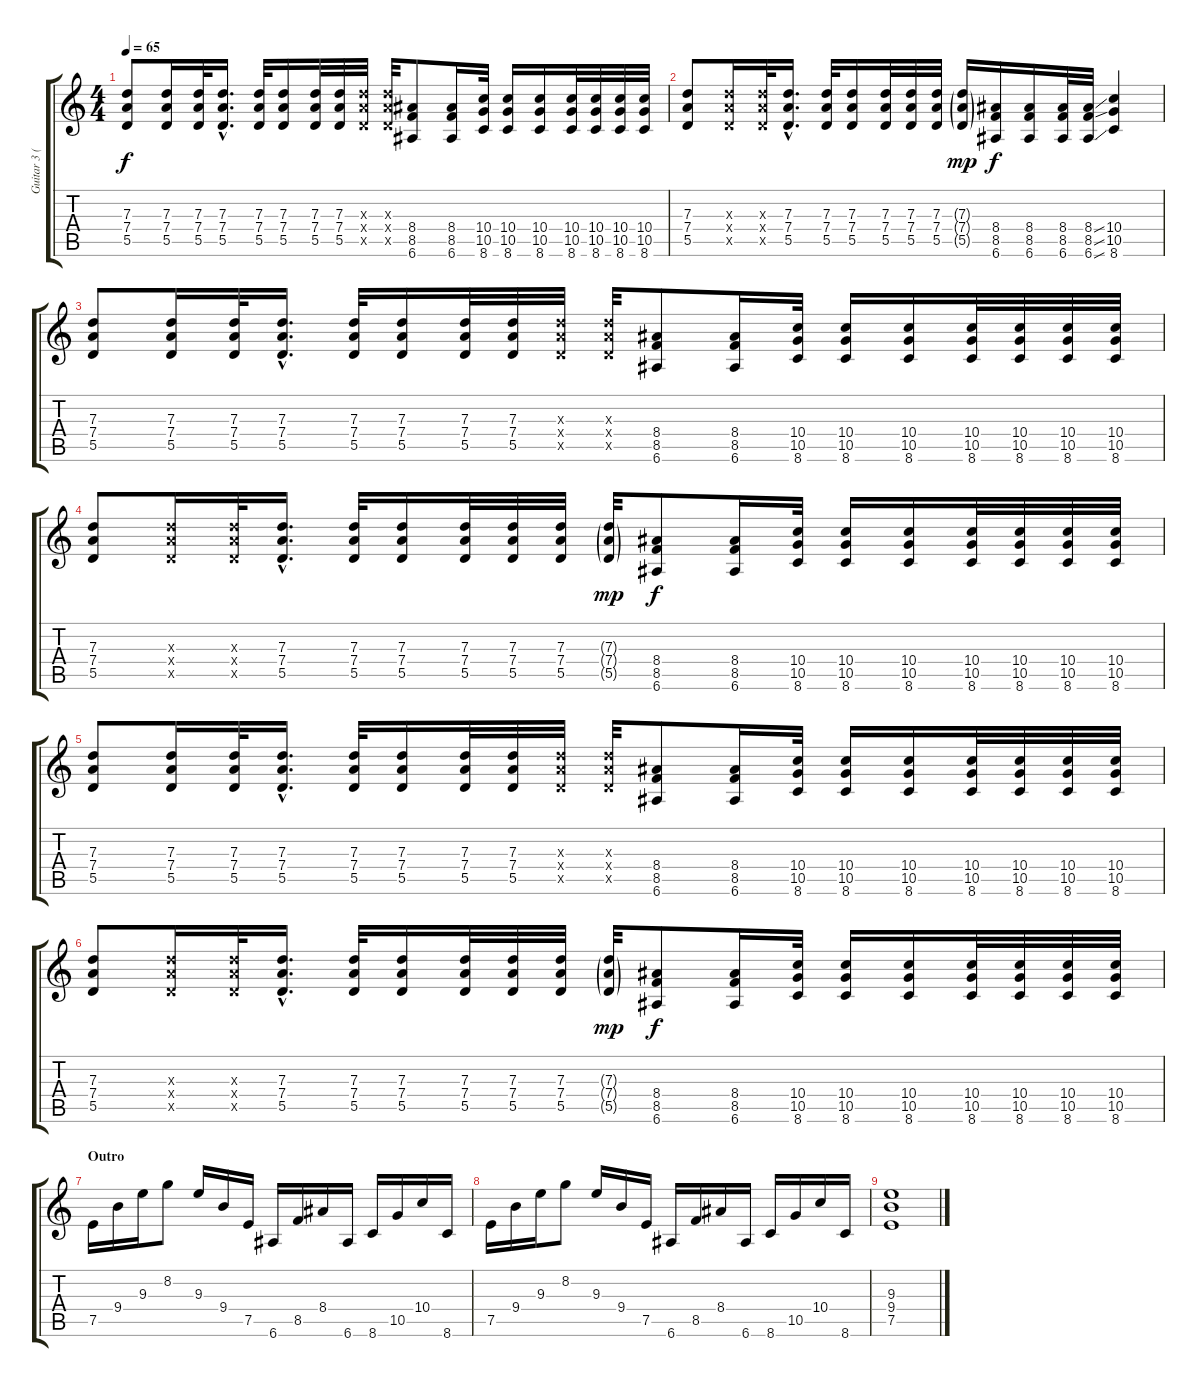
\track ("" "Guitar 3 (") {instrument distortionguitar}
\staff {score tabs}
\tuning (E4 B3 G3 D3 A2 E2) {hide}
\ts (4 4)
\tempo 65
\clef g2
\ks c
(7.3 7.4 5.5).8{dy f} (7.3 7.4 5.5).16 (7.3 7.4 5.5).32 (7.3{hac} 7.4{hac} 5.5{hac}).16{d} (7.3 7.4 5.5).32 (7.3 7.4 5.5).16 (7.3 7.4 5.5).32 (7.3 7.4 5.5).32 (7.3{x} 7.4{x} 5.5{x}).32 (7.3{x} 7.4{x} 5.5{x}).32 (8.4 8.5 6.6).8 (8.4 8.5 6.6).16 (10.4 10.5 8.6).32 (10.4 10.5 8.6).16 (10.4 10.5 8.6).16 (10.4 10.5 8.6).32 (10.4 10.5 8.6).32 (10.4 10.5 8.6).32 (10.4 10.5 8.6).32 |
(7.3 7.4 5.5).8 (7.3{x} 7.4{x} 5.5{x}).16 (7.3{x} 7.4{x} 5.5{x}).32 (7.3{hac} 7.4{hac} 5.5{hac}).16{d} (7.3 7.4 5.5).32 (7.3 7.4 5.5).16 (7.3 7.4 5.5).32 (7.3 7.4 5.5).32 (7.3 7.4 5.5).32 (7.3{g} 7.4{g} 5.5{g}).16{dy mp} (8.4 8.5 6.6).16{dy f} (8.4 8.5 6.6).16 (8.4 8.5 6.6).32 (8.4{ss} 8.5{ss} 6.6{ss}).32 (10.4 10.5 8.6).4 |
(7.3 7.4 5.5).8 (7.3 7.4 5.5).16 (7.3 7.4 5.5).32 (7.3{hac} 7.4{hac} 5.5{hac}).16{d} (7.3 7.4 5.5).32 (7.3 7.4 5.5).16 (7.3 7.4 5.5).32 (7.3 7.4 5.5).32 (7.3{x} 7.4{x} 5.5{x}).32 (7.3{x} 7.4{x} 5.5{x}).32 (8.4 8.5 6.6).8 (8.4 8.5 6.6).16 (10.4 10.5 8.6).32 (10.4 10.5 8.6).16 (10.4 10.5 8.6).16 (10.4 10.5 8.6).32 (10.4 10.5 8.6).32 (10.4 10.5 8.6).32 (10.4 10.5 8.6).32 |
(7.3 7.4 5.5).8 (7.3{x} 7.4{x} 5.5{x}).16 (7.3{x} 7.4{x} 5.5{x}).32 (7.3{hac} 7.4{hac} 5.5{hac}).16{d} (7.3 7.4 5.5).32 (7.3 7.4 5.5).16 (7.3 7.4 5.5).32 (7.3 7.4 5.5).32 (7.3 7.4 5.5).32 (7.3{g} 7.4{g} 5.5{g}).32{dy mp} (8.4 8.5 6.6).8{dy f} (8.4 8.5 6.6).16 (10.4 10.5 8.6).32 (10.4 10.5 8.6).16 (10.4 10.5 8.6).16 (10.4 10.5 8.6).32 (10.4 10.5 8.6).32 (10.4 10.5 8.6).32 (10.4 10.5 8.6).32 |
(7.3 7.4 5.5).8 (7.3 7.4 5.5).16 (7.3 7.4 5.5).32 (7.3{hac} 7.4{hac} 5.5{hac}).16{d} (7.3 7.4 5.5).32 (7.3 7.4 5.5).16 (7.3 7.4 5.5).32 (7.3 7.4 5.5).32 (7.3{x} 7.4{x} 5.5{x}).32 (7.3{x} 7.4{x} 5.5{x}).32 (8.4 8.5 6.6).8 (8.4 8.5 6.6).16 (10.4 10.5 8.6).32 (10.4 10.5 8.6).16 (10.4 10.5 8.6).16 (10.4 10.5 8.6).32 (10.4 10.5 8.6).32 (10.4 10.5 8.6).32 (10.4 10.5 8.6).32 |
(7.3 7.4 5.5).8 (7.3{x} 7.4{x} 5.5{x}).16 (7.3{x} 7.4{x} 5.5{x}).32 (7.3{hac} 7.4{hac} 5.5{hac}).16{d} (7.3 7.4 5.5).32 (7.3 7.4 5.5).16 (7.3 7.4 5.5).32 (7.3 7.4 5.5).32 (7.3 7.4 5.5).32 (7.3{g} 7.4{g} 5.5{g}).32{dy mp} (8.4 8.5 6.6).8{dy f} (8.4 8.5 6.6).16 (10.4 10.5 8.6).32 (10.4 10.5 8.6).16 (10.4 10.5 8.6).16 (10.4 10.5 8.6).32 (10.4 10.5 8.6).32 (10.4 10.5 8.6).32 (10.4 10.5 8.6).32 |
\section ("" "Outro")
7.5.16 9.4.16 9.3.16 8.2.8 9.3.16 9.4.16 7.5.16 6.6.16 8.5.16 8.4.16 6.6.16 8.6.16 10.5.16 10.4.16 8.6.16 |
7.5.16 9.4.16 9.3.16 8.2.8 9.3.16 9.4.16 7.5.16 6.6.16 8.5.16 8.4.16 6.6.16 8.6.16 10.5.16 10.4.16 8.6.16 |
(9.3 9.4 7.5).1
